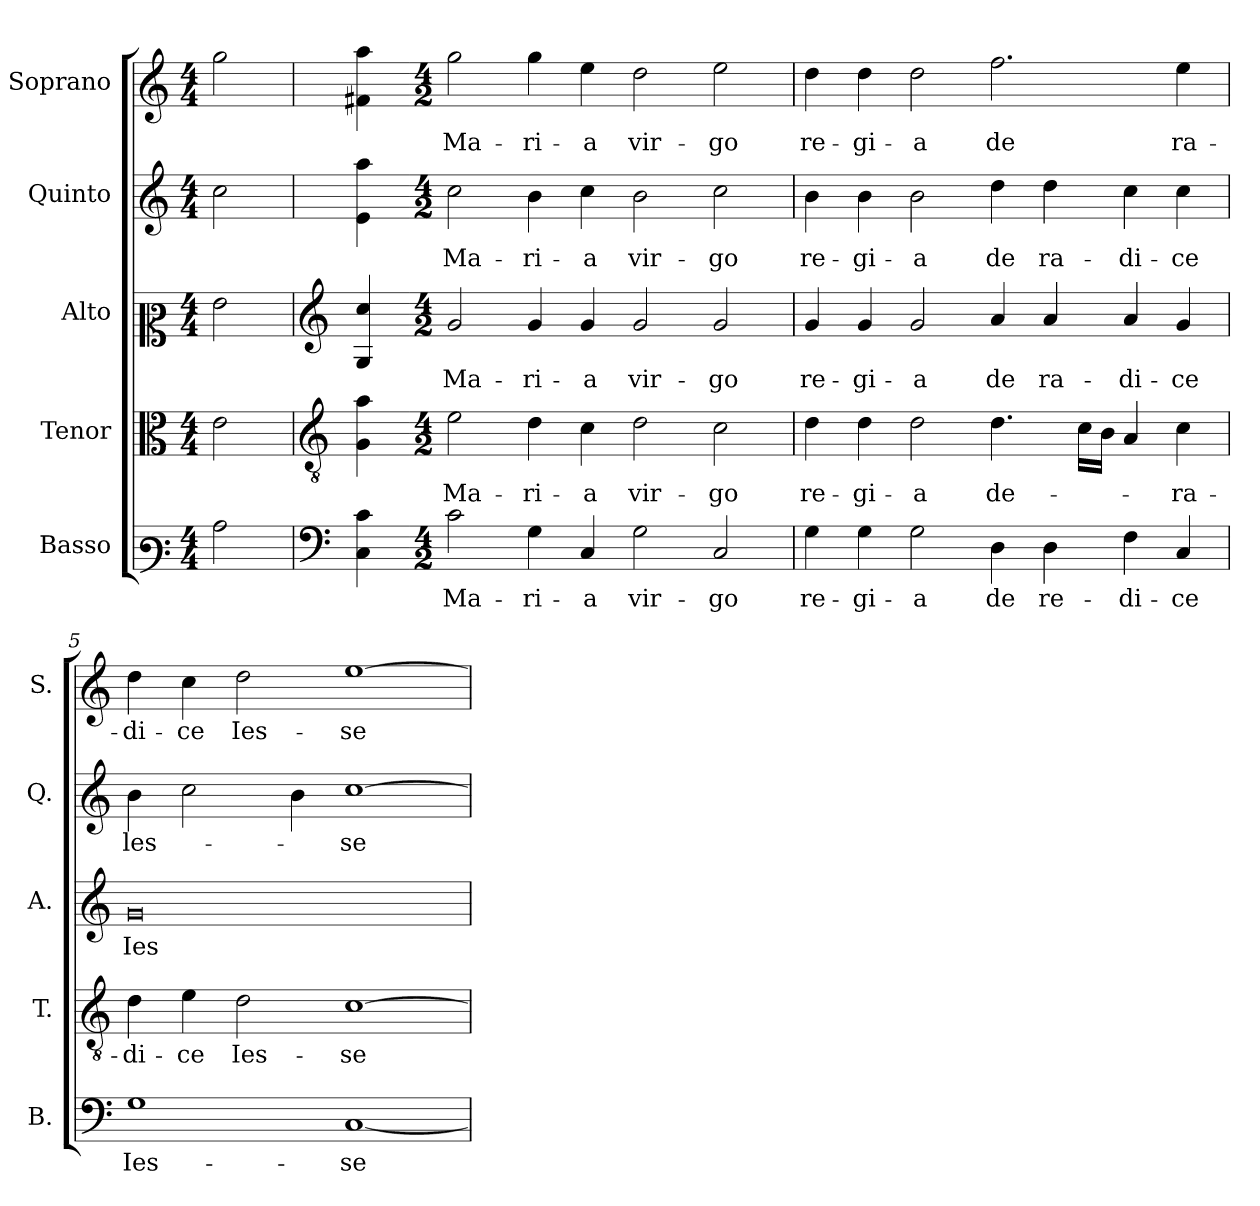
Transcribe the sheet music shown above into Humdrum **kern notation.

**kern	**text	**kern	**text	**kern	**text	**kern	**text	**kern	**text
*part5	*part5	*part4	*part4	*part3	*part3	*part2	*part2	*part1	*part1
*staff5	*staff5	*staff4	*staff4	*staff3	*staff3	*staff2	*staff2	*staff1	*staff1
*I"Basso	*	*I"Tenor	*	*I"Alto	*	*I"Quinto	*	*I"Soprano	*
*I'B.	*	*I'T.	*	*I'A.	*	*I'Q.	*	*I'S.	*
!!LO:PB:g=z
*clefF3	*	*clefC3	*	*clefC2	*	*clefG2	*	*clefG2	*
*	*	*ITrd7c12	*	*	*	*	*	*	*
*k[]	*	*k[]	*	*k[]	*	*k[]	*	*k[]	*
*C:	*	*C:	*	*C:	*	*C:	*	*C:	*
*M4/4	*	*M4/4	*	*M4/4	*	*M4/4	*	*M4/4	*
=1	=1	=1	=1	=1	=1	=1	=1	=1	=1
!LO:N:head=open	!	!LO:N:head=open	!	!LO:N:head=open	!	!LO:N:head=open	!	!LO:N:head=open	!
2ci\	.	2Ei\	.	2gi\	.	2cci\	.	2ggi\	.
=2	=2	=2	=2	=2	=2	=2	=2	=2	=2
*clefF4	*	*clefGv2	*	*clefG2	*	*	*	*	*
4Ci\ 4ci	.	4GGi\ 4Ai	.	4Gi/ 4cci	.	4ei\ 4aai	.	4f#Xi\ 4aai	.
=3-	=3-	=3-	=3-	=3-	=3-	=3-	=3-	=3-	=3-
*M4/2	*	*M4/2	*	*M4/2	*	*M4/2	*	*M4/2	*
!	!LO:LY:b:color=#000000	!	!	!	!	!	!	!	!
!	!	!	!LO:LY:b:color=#000000	!	!	!	!	!	!
!	!	!	!	!	!LO:LY:b:color=#000000	!	!	!	!
!	!	!	!	!	!	!	!LO:LY:b:color=#000000	!	!
!	!	!	!	!	!	!	!	!	!LO:LY:b:color=#000000
2ci\	Ma-	2Ei\	Ma-	2gi/	Ma-	2cci\	Ma-	2ggi\	Ma-
!	!LO:LY:b:color=#000000	!	!	!	!	!	!	!	!
!	!	!	!LO:LY:b:color=#000000	!	!	!	!	!	!
!	!	!	!	!	!LO:LY:b:color=#000000	!	!	!	!
!	!	!	!	!	!	!	!LO:LY:b:color=#000000	!	!
!	!	!	!	!	!	!	!	!	!LO:LY:b:color=#000000
4Gi\	-ri-	4Di\	-ri-	4gi/	-ri-	4bi\	-ri-	4ggi\	-ri-
!	!LO:LY:b:color=#000000	!	!	!	!	!	!	!	!
!	!	!	!LO:LY:b:color=#000000	!	!	!	!	!	!
!	!	!	!	!	!LO:LY:b:color=#000000	!	!	!	!
!	!	!	!	!	!	!	!LO:LY:b:color=#000000	!	!
!	!	!	!	!	!	!	!	!	!LO:LY:b:color=#000000
4Ci/	-a	4Ci\	-a	4gi/	-a	4cci\	-a	4eei\	-a
!	!LO:LY:b:color=#000000	!	!	!	!	!	!	!	!
!	!	!	!LO:LY:b:color=#000000	!	!	!	!	!	!
!	!	!	!	!	!LO:LY:b:color=#000000	!	!	!	!
!	!	!	!	!	!	!	!LO:LY:b:color=#000000	!	!
!	!	!	!	!	!	!	!	!	!LO:LY:b:color=#000000
2Gi\	vir-	2Di\	vir-	2gi/	vir-	2bi\	vir-	2ddi\	vir-
!	!LO:LY:b:color=#000000	!	!	!	!	!	!	!	!
!	!	!	!LO:LY:b:color=#000000	!	!	!	!	!	!
!	!	!	!	!	!LO:LY:b:color=#000000	!	!	!	!
!	!	!	!	!	!	!	!LO:LY:b:color=#000000	!	!
!	!	!	!	!	!	!	!	!	!LO:LY:b:color=#000000
2Ci/	-go	2Ci\	-go	2gi/	-go	2cci\	-go	2eei\	-go
=4	=4	=4	=4	=4	=4	=4	=4	=4	=4
!	!LO:LY:b:color=#000000	!	!	!	!	!	!	!	!
!	!	!	!LO:LY:b:color=#000000	!	!	!	!	!	!
!	!	!	!	!	!LO:LY:b:color=#000000	!	!	!	!
!	!	!	!	!	!	!	!LO:LY:b:color=#000000	!	!
!	!	!	!	!	!	!	!	!	!LO:LY:b:color=#000000
4Gi\	re-	4Di\	re-	4gi/	re-	4bi\	re-	4ddi\	re-
!	!LO:LY:b:color=#000000	!	!	!	!	!	!	!	!
!	!	!	!LO:LY:b:color=#000000	!	!	!	!	!	!
!	!	!	!	!	!LO:LY:b:color=#000000	!	!	!	!
!	!	!	!	!	!	!	!LO:LY:b:color=#000000	!	!
!	!	!	!	!	!	!	!	!	!LO:LY:b:color=#000000
4Gi\	-gi-	4Di\	-gi-	4gi/	-gi-	4bi\	-gi-	4ddi\	-gi-
!	!LO:LY:b:color=#000000	!	!	!	!	!	!	!	!
!	!	!	!LO:LY:b:color=#000000	!	!	!	!	!	!
!	!	!	!	!	!LO:LY:b:color=#000000	!	!	!	!
!	!	!	!	!	!	!	!LO:LY:b:color=#000000	!	!
!	!	!	!	!	!	!	!	!	!LO:LY:b:color=#000000
2Gi\	-a	2Di\	-a	2gi/	-a	2bi\	-a	2ddi\	-a
!	!LO:LY:b:color=#000000	!	!	!	!	!	!	!	!
!	!	!	!LO:LY:b:color=#000000	!	!	!	!	!	!
!	!	!	!	!	!LO:LY:b:color=#000000	!	!	!	!
!	!	!	!	!	!	!	!LO:LY:b:color=#000000	!	!
!	!	!	!	!	!	!	!	!	!LO:LY:b:color=#000000
4Di\	de	4.Di\	de-	4ai/	de	4ddi\	de	2.ffi\	de
!	!LO:LY:b:color=#000000	!	!	!	!	!	!	!	!
!	!	!	!	!	!LO:LY:b:color=#000000	!	!	!	!
!	!	!	!	!	!	!	!LO:LY:b:color=#000000	!	!
4Di\	re-	.	.	4ai/	ra-	4ddi\	ra-	.	.
.	.	16Ci\LL	.	.	.	.	.	.	.
.	.	16BBi\JJ	.	.	.	.	.	.	.
!	!LO:LY:b:color=#000000	!	!	!	!	!	!	!	!
!	!	!	!	!	!LO:LY:b:color=#000000	!	!	!	!
!	!	!	!	!	!	!	!LO:LY:b:color=#000000	!	!
4Fi\	-di-	4AAi/	.	4ai/	-di-	4cci\	-di-	.	.
!	!LO:LY:b:color=#000000	!	!	!	!	!	!	!	!
!	!	!	!LO:LY:b:color=#000000	!	!	!	!	!	!
!	!	!	!	!	!LO:LY:b:color=#000000	!	!	!	!
!	!	!	!	!	!	!	!LO:LY:b:color=#000000	!	!
!	!	!	!	!	!	!	!	!	!LO:LY:b:color=#000000
4Ci/	-ce	4Ci\	-ra-	4gi/	-ce	4cci\	-ce	4eei\	ra-
=5	=5	=5	=5	=5	=5	=5	=5	=5	=5
!	!LO:LY:b:color=#000000	!	!	!	!	!	!	!	!
!	!	!	!LO:LY:b:color=#000000	!	!	!	!	!	!
!	!	!	!	!	!LO:LY:b:color=#000000	!	!	!	!
!	!	!	!	!	!	!	!LO:LY:b:color=#000000	!	!
!	!	!	!	!	!	!	!	!	!LO:LY:b:color=#000000
1Gi	Ies-	4Di\	-di-	0gi	Ies-	4bi\	les-	4ddi\	-di-
!	!	!	!LO:LY:b:color=#000000	!	!	!	!	!	!
!	!	!	!	!	!	!	!	!	!LO:LY:b:color=#000000
.	.	4Ei\	-ce	.	.	2cci\	.	4cci\	-ce
!	!	!	!LO:LY:b:color=#000000	!	!	!	!	!	!
!	!	!	!	!	!	!	!	!	!LO:LY:b:color=#000000
.	.	2Di\	Ies-	.	.	.	.	2ddi\	Ies-
.	.	.	.	.	.	4bi\	.	.	.
!	!LO:LY:b:color=#000000	!	!	!	!	!	!	!	!
!	!	!	!LO:LY:b:color=#000000	!	!	!	!	!	!
!	!	!	!	!	!	!	!LO:LY:b:color=#000000	!	!
!	!	!	!	!	!	!	!	!	!LO:LY:b:color=#000000
[1Ci	-se	[1Ci	-se	.	.	[1cci	-se	[1eei	-se
=	=	=	=	=	=	=	=	=	=
*-	*-	*-	*-	*-	*-	*-	*-	*-	*-
